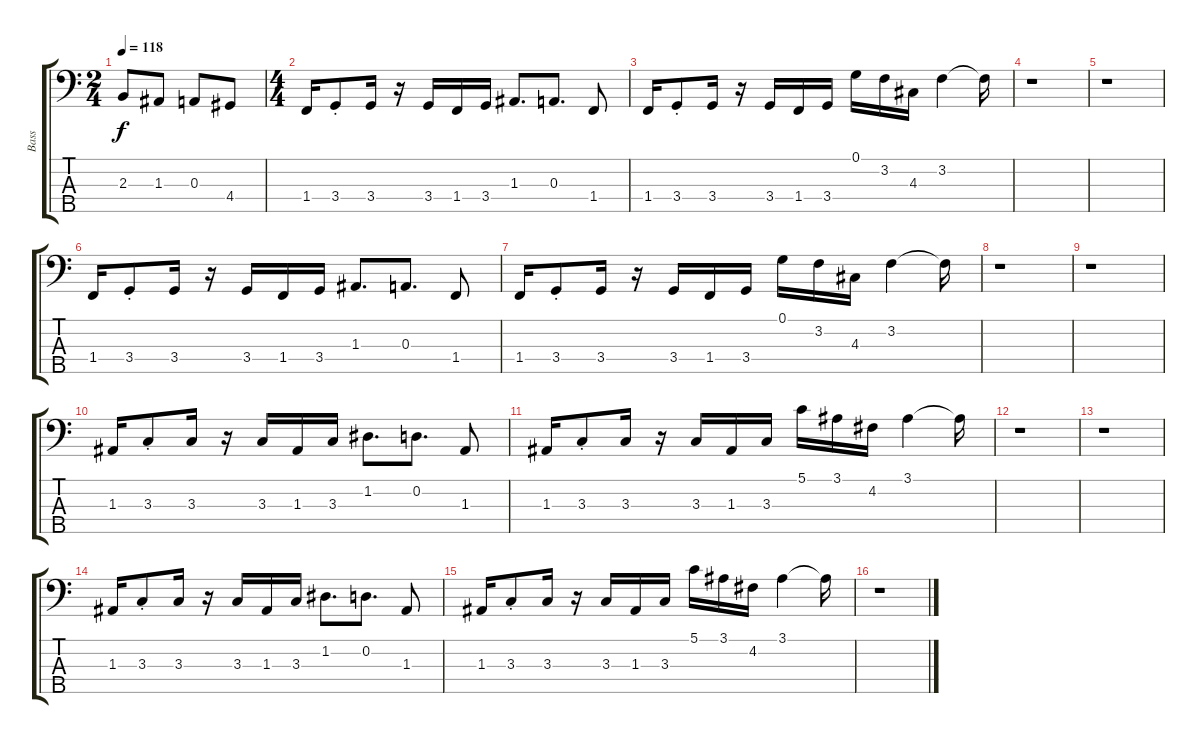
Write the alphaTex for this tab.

\track ("Bass" "Bass") {instrument electricbassfinger}
\staff {score tabs}
\tuning (G2 D2 A1 E1 B0) {hide}
\ts (2 4)
\tempo 118
\clef f4
\ks c
2.3.8{dy f} 1.3.8 0.3.8 4.4.8 |
\ts (4 4)
1.4.16 3.4{st}.8 3.4.16 r.16 3.4.16 1.4.16 3.4.16 1.3.8{d} 0.3.8{d} 1.4.8 |
1.4.16 3.4{st}.8 3.4.16 r.16 3.4.16 1.4.16 3.4.16 0.1.16 3.2.16 4.3.16 3.2.4 3.2{t}.16 |
r.1 |
r.1 |
1.4.16 3.4{st}.8 3.4.16 r.16 3.4.16 1.4.16 3.4.16 1.3.8{d} 0.3.8{d} 1.4.8 |
1.4.16 3.4{st}.8 3.4.16 r.16 3.4.16 1.4.16 3.4.16 0.1.16 3.2.16 4.3.16 3.2.4 3.2{t}.16 |
r.1 |
r.1 |
1.3.16 3.3{st}.8 3.3.16 r.16 3.3.16 1.3.16 3.3.16 1.2.8{d} 0.2.8{d} 1.3.8 |
1.3.16 3.3{st}.8 3.3.16 r.16 3.3.16 1.3.16 3.3.16 5.1.16 3.1.16 4.2.16 3.1.4 3.1{t}.16 |
r.1 |
r.1 |
1.3.16 3.3{st}.8 3.3.16 r.16 3.3.16 1.3.16 3.3.16 1.2.8{d} 0.2.8{d} 1.3.8 |
1.3.16 3.3{st}.8 3.3.16 r.16 3.3.16 1.3.16 3.3.16 5.1.16 3.1.16 4.2.16 3.1.4 3.1{t}.16 |
r.1
